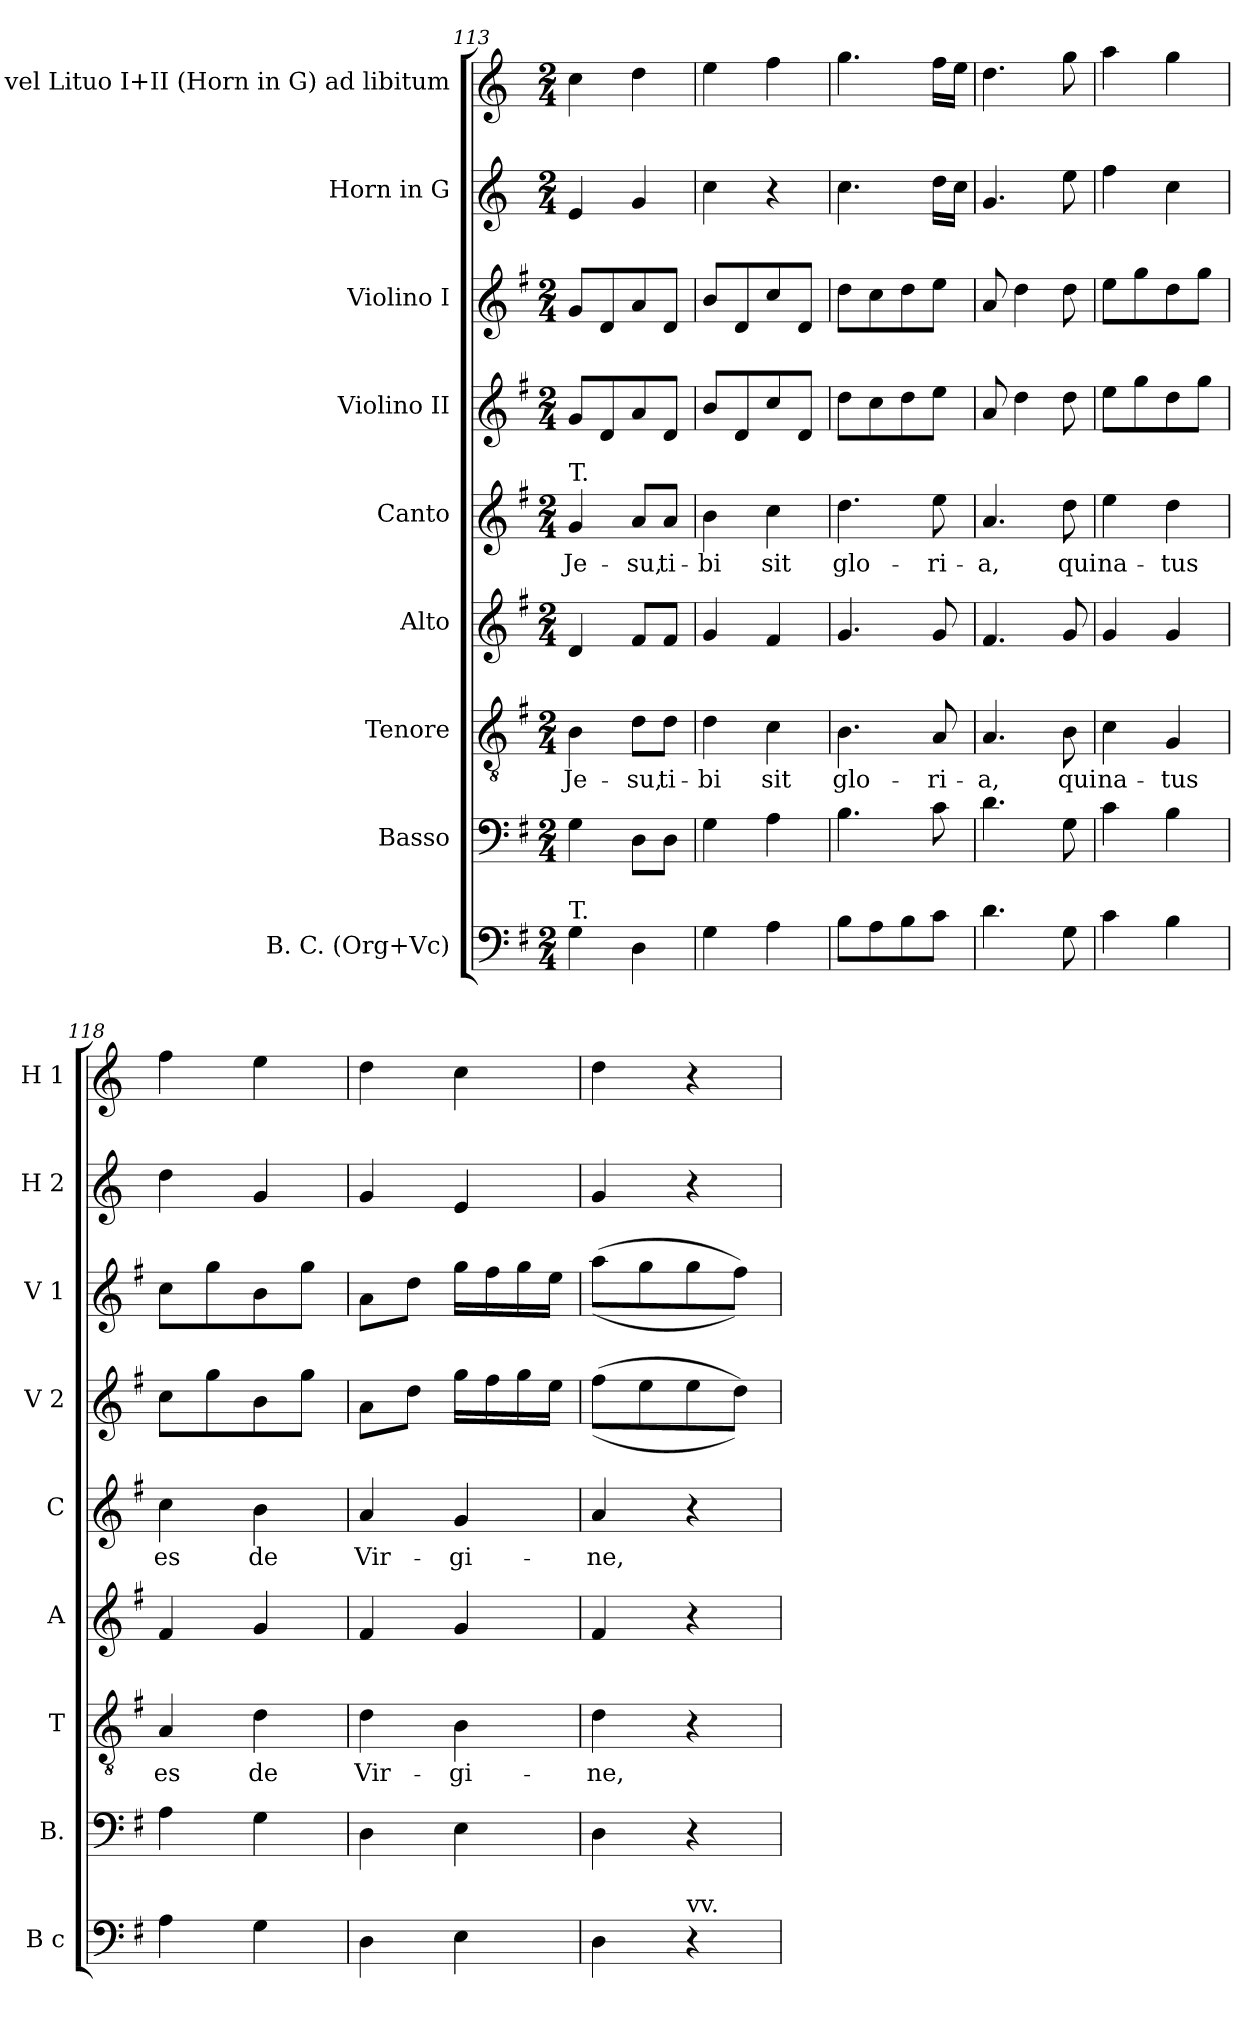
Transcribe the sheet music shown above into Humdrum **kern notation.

**kern	**kern	**kern	**text	**kern	**kern	**text	**kern	**kern	**kern	**kern
*part9	*part8	*part7	*part7	*part6	*part5	*part5	*part4	*part3	*part2	*part1
*staff9	*staff8	*staff7	*staff7	*staff6	*staff5	*staff5	*staff4	*staff3	*staff2	*staff1
*I"B. C. (Org+Vc)	*I"Basso	*I"Tenore	*	*I"Alto	*I"Canto	*	*I"Violino II	*I"Violino I	*I"Horn in G	*I"Tuba vel Lituo I+II (Horn  in G) ad libitum
*I'B c	*I'B.	*I'T	*	*I'A	*I'C	*	*I'V 2	*I'V 1	*I'H 2	*I'H 1
*clefF4	*clefF4	*clefGv2	*	*clefG2	*clefG2	*	*clefG2	*clefG2	*clefG2	*clefG2
*	*	*	*	*	*	*	*	*	*ITrd3c5	*ITrd3c5
*k[f#]	*k[f#]	*k[f#]	*	*k[f#]	*k[f#]	*	*k[f#]	*k[f#]	*k[f#]	*k[f#]
*M2/4	*M2/4	*M2/4	*	*M2/4	*M2/4	*	*M2/4	*M2/4	*M2/4	*M2/4
=113	=113	=113	=113	=113	=113	=113	=113	=113	=113	=113
!	!	!	!	!	!LO:TX:a:t=T.	!	!	!	!	!
!LO:TX:a:t=T.	!	!	!	!	!	!	!	!	!	!
!	!	!	!LO:LY:b	!	!	!LO:LY:b	!	!	!	!
4G\	4G\	4B\	Je-	4d/	4g/	Je-	8g/L	8g/L	4B/	4g\
.	.	.	.	.	.	.	8d/	8d/	.	.
!	!	!	!LO:LY:b	!	!	!LO:LY:b	!	!	!	!
4D\	8D\L	8d\L	-su,	8f#/L	8a/L	-su,	8a/	8a/	4d/	4a\
!	!	!	!LO:LY:b	!	!	!LO:LY:b	!	!	!	!
.	8D\J	8d\J	ti-	8f#/J	8a/J	ti-	8d/J	8d/J	.	.
=114	=114	=114	=114	=114	=114	=114	=114	=114	=114	=114
!	!	!	!LO:LY:b	!	!	!LO:LY:b	!	!	!	!
4G\	4G\	4d\	-bi	4g/	4b\	-bi	8b/L	8b/L	4g\	4b\
.	.	.	.	.	.	.	8d/	8d/	.	.
!	!	!	!LO:LY:b	!	!	!LO:LY:b	!	!	!	!
4A\	4A\	4c\	sit	4f#/	4cc\	sit	8cc/	8cc/	4r	4cc\
.	.	.	.	.	.	.	8d/J	8d/J	.	.
!!LO:PB:g=z
=115	=115	=115	=115	=115	=115	=115	=115	=115	=115	=115
!	!	!	!LO:LY:b	!	!	!LO:LY:b	!	!	!	!
8B\L	4.B\	4.B\	glo-	4.g/	4.dd\	glo-	8dd\L	8dd\L	4.g\	4.dd\
8A\	.	.	.	.	.	.	8cc\	8cc\	.	.
8B\	.	.	.	.	.	.	8dd\	8dd\	.	.
!	!	!	!LO:LY:b	!	!	!LO:LY:b	!	!	!	!
8c\J	8c\	8A/	-ri-	8g/	8ee\	-ri-	8ee\J	8ee\J	16a\LL	16cc\LL
.	.	.	.	.	.	.	.	.	16g\JJ	16b\JJ
=116	=116	=116	=116	=116	=116	=116	=116	=116	=116	=116
!	!	!	!LO:LY:b	!	!	!LO:LY:b	!	!	!	!
4.d\	4.d\	4.A/	-a,	4.f#/	4.a/	-a,	8a/	8a/	4.d/	4.a\
.	.	.	.	.	.	.	4dd\	4dd\	.	.
!	!	!	!LO:LY:b	!	!	!LO:LY:b	!	!	!	!
8G\	8G\	8B\	qui	8g/	8dd\	qui	8dd\	8dd\	8b\	8dd\
=117	=117	=117	=117	=117	=117	=117	=117	=117	=117	=117
!	!	!	!LO:LY:b	!	!	!LO:LY:b	!	!	!	!
4c\	4c\	4c\	na-	4g/	4ee\	na-	8ee\L	8ee\L	4cc\	4ee\
.	.	.	.	.	.	.	8gg\	8gg\	.	.
!	!	!	!LO:LY:b	!	!	!LO:LY:b	!	!	!	!
4B\	4B\	4G/	-tus	4g/	4dd\	-tus	8dd\	8dd\	4g\	4dd\
.	.	.	.	.	.	.	8gg\J	8gg\J	.	.
=118	=118	=118	=118	=118	=118	=118	=118	=118	=118	=118
!	!	!	!LO:LY:b	!	!	!LO:LY:b	!	!	!	!
4A\	4A\	4A/	es	4f#/	4cc\	es	8cc\L	8cc\L	4a\	4cc\
.	.	.	.	.	.	.	8gg\	8gg\	.	.
!	!	!	!LO:LY:b	!	!	!LO:LY:b	!	!	!	!
4G\	4G\	4d\	de	4g/	4b\	de	8b\	8b\	4d/	4b\
.	.	.	.	.	.	.	8gg\J	8gg\J	.	.
=119	=119	=119	=119	=119	=119	=119	=119	=119	=119	=119
!	!	!	!LO:LY:b	!	!	!LO:LY:b	!	!	!	!
4D\	4D\	4d\	Vir-	4f#/	4a/	Vir-	8a\L	8a\L	4d/	4a\
.	.	.	.	.	.	.	8dd\J	8dd\J	.	.
!	!	!	!LO:LY:b	!	!	!LO:LY:b	!	!	!	!
4E\	4E\	4B\	-gi-	4g/	4g/	-gi-	16gg\LL	16gg\LL	4B/	4g\
.	.	.	.	.	.	.	16ff#\	16ff#\	.	.
.	.	.	.	.	.	.	16gg\	16gg\	.	.
.	.	.	.	.	.	.	16ee\JJ	16ee\JJ	.	.
=120	=120	=120	=120	=120	=120	=120	=120	=120	=120	=120
!	!	!	!LO:LY:b	!	!	!LO:LY:b	!	!	!	!
4D\	4D\	4d\	-ne,	4f#/	4a/	-ne,	((8ff#\L	((8aa\L	4d/	4a\
.	.	.	.	.	.	.	8ee\	8gg\	.	.
!LO:TX:a:t=vv.	!	!	!	!	!	!	!	!	!	!
4r	4r	4r	.	4r	4r	.	8ee\	8gg\	4r	4r
.	.	.	.	.	.	.	8dd\J))	8ff#\J))	.	.
=	=	=	=	=	=	=	=	=	=	=
*-	*-	*-	*-	*-	*-	*-	*-	*-	*-	*-
